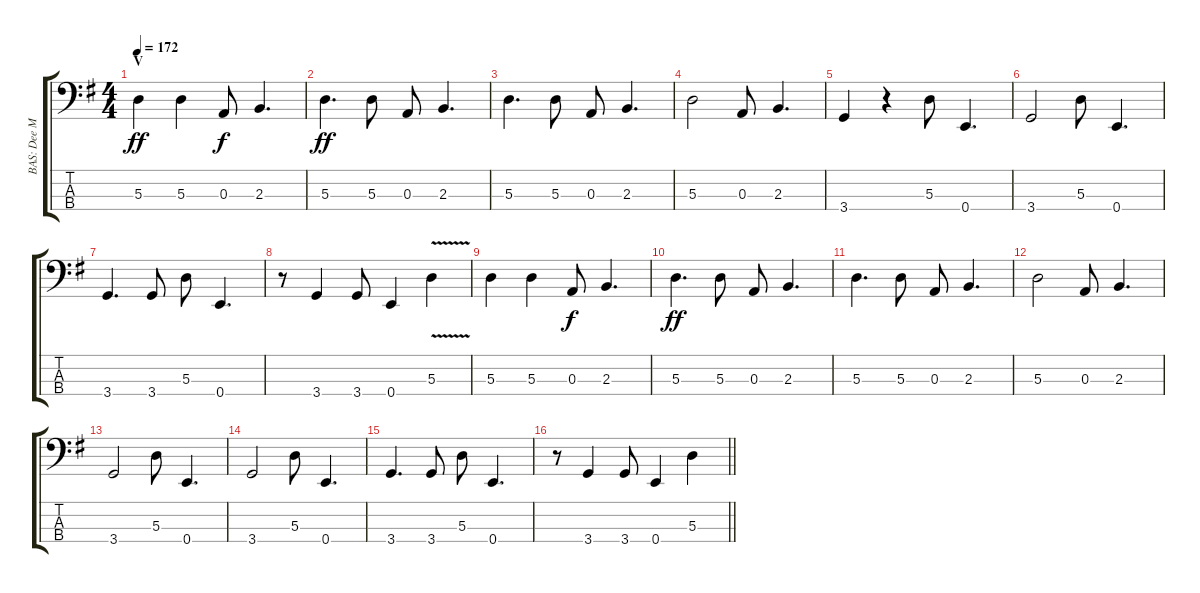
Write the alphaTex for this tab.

\track ("BAS: Dee Murray" "BAS: Dee M") {instrument electricbassfinger}
\staff {score tabs}
\tuning (G2 D2 A1 E1) {hide}
\ts (4 4)
\section ("" "V")
\tempo 172
\clef f4
\ks g
5.3.4{dy ff} 5.3.4 0.3.8{dy f} 2.3.4{d} |
5.3.4{d dy ff} 5.3.8 0.3.8 2.3.4{d} |
5.3.4{d} 5.3.8 0.3.8 2.3.4{d} |
5.3.2 0.3.8 2.3.4{d} |
3.4.4 r.4 5.3.8 0.4.4{d} |
3.4.2 5.3.8 0.4.4{d} |
3.4.4{d} 3.4.8 5.3.8 0.4.4{d} |
r.8 3.4.4 3.4.8 0.4.4 5.3{v}.4 |
5.3.4 5.3.4 0.3.8{dy f} 2.3.4{d} |
5.3.4{d dy ff} 5.3.8 0.3.8 2.3.4{d} |
5.3.4{d} 5.3.8 0.3.8 2.3.4{d} |
5.3.2 0.3.8 2.3.4{d} |
3.4.2 5.3.8 0.4.4{d} |
3.4.2 5.3.8 0.4.4{d} |
3.4.4{d} 3.4.8 5.3.8 0.4.4{d} |
\barLineRight lightlight
r.8 3.4.4 3.4.8 0.4.4 5.3.4
